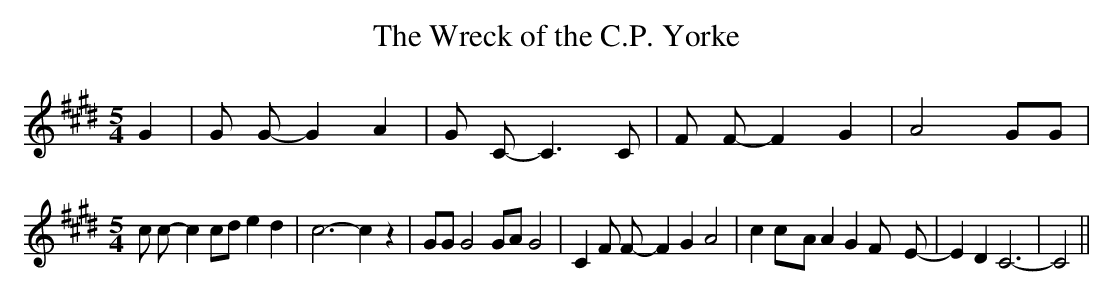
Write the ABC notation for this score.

X:1
T:The Wreck of the C.P. Yorke
M:5/4
L:1/8
K:E
 G2| G G- G2 A2| G C- C3 C| F F- F2 G2| A4 GG|
M:5/4
 c c- c2 cd e2 d2| c6- c2 z2| GG G4 GA G4| C2 F F- F2 G2 A4| c2c-A A2 G2 F- E-|\
 E2 D2 C6-| C4||
